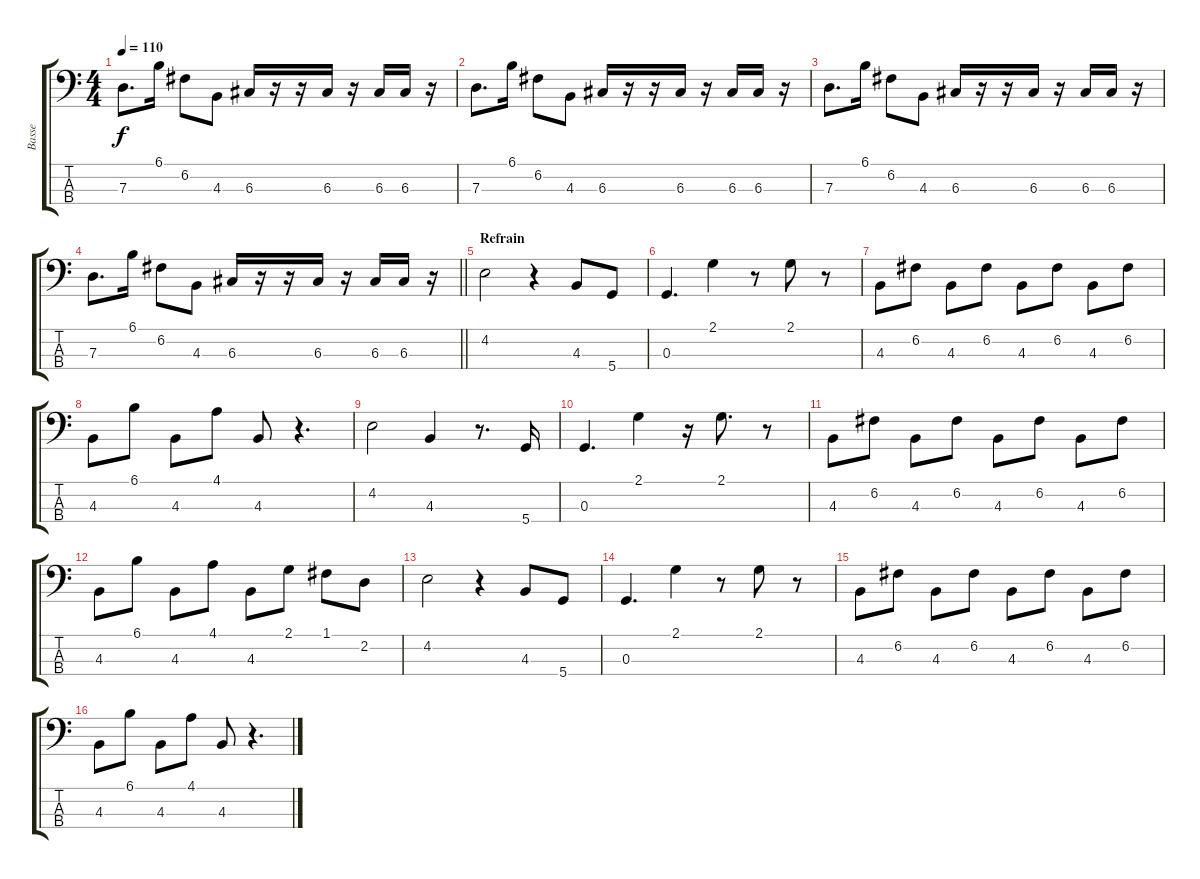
\track ("Basse" "Basse") {instrument electricbassfinger}
\staff {score tabs}
\tuning (F2 C2 G1 D1) {hide}
\ts (4 4)
\tempo 110
\clef f4
\ks c
7.3.8{d dy f} 6.1.16 6.2.8 4.3.8 6.3.16 r.16 r.16 6.3.16 r.16 6.3.16 6.3.16 r.16 |
7.3.8{d} 6.1.16 6.2.8 4.3.8 6.3.16 r.16 r.16 6.3.16 r.16 6.3.16 6.3.16 r.16 |
7.3.8{d} 6.1.16 6.2.8 4.3.8 6.3.16 r.16 r.16 6.3.16 r.16 6.3.16 6.3.16 r.16 |
\barLineRight lightlight
7.3.8{d} 6.1.16 6.2.8 4.3.8 6.3.16 r.16 r.16 6.3.16 r.16 6.3.16 6.3.16 r.16 |
\section ("" "Refrain")
4.2.2 r.4 4.3.8 5.4.8 |
0.3.4{d} 2.1.4 r.8 2.1.8 r.8 |
4.3.8 6.2.8 4.3.8 6.2.8 4.3.8 6.2.8 4.3.8 6.2.8 |
4.3.8 6.1.8 4.3.8 4.1.8 4.3.8 r.4{d} |
4.2.2 4.3.4 r.8{d} 5.4.16 |
0.3.4{d} 2.1.4 r.16 2.1.8{d} r.8 |
4.3.8 6.2.8 4.3.8 6.2.8 4.3.8 6.2.8 4.3.8 6.2.8 |
4.3.8 6.1.8 4.3.8 4.1.8 4.3.8 2.1.8 1.1.8 2.2.8 |
4.2.2 r.4 4.3.8 5.4.8 |
0.3.4{d} 2.1.4 r.8 2.1.8 r.8 |
4.3.8 6.2.8 4.3.8 6.2.8 4.3.8 6.2.8 4.3.8 6.2.8 |
4.3.8 6.1.8 4.3.8 4.1.8 4.3.8 r.4{d}
